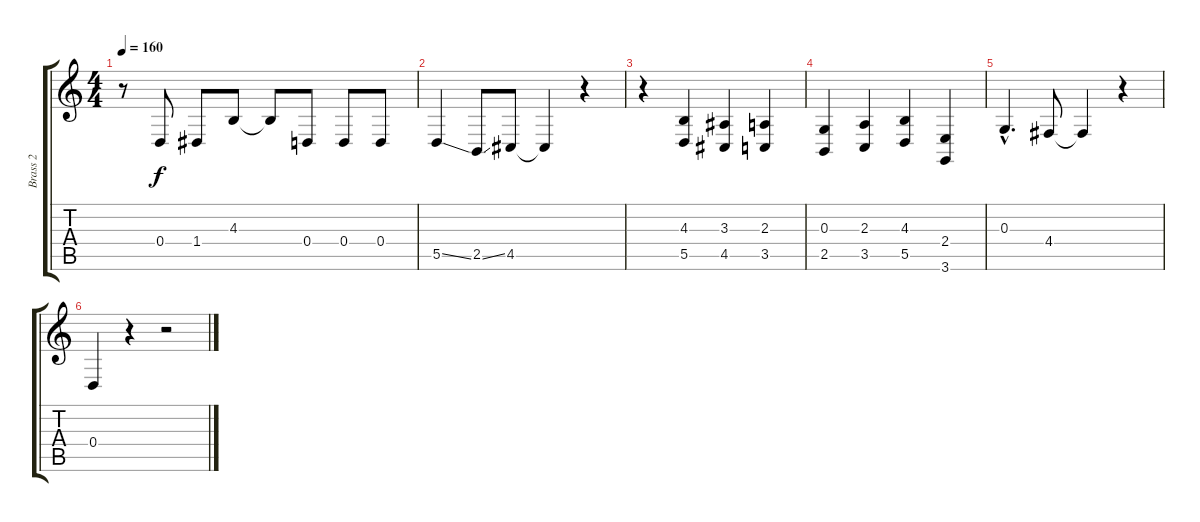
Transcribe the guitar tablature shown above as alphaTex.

\track ("Brass 2" "Brass 2") {instrument brasssection}
\staff {score tabs}
\tuning (E4 B3 G3 D3 A2 E2) {hide}
\ts (4 4)
\tempo 160
\clef g2
\ks c
r.8{dy f} 0.4.8 1.4.8 4.3.8 4.3{t}.8 0.4.8 0.4.8 0.4.8 |
5.5{ss}.4 2.5{ss}.8 4.5.8 4.5{t}.4 r.4 |
r.4 (4.3 5.5).4 (3.3 4.5).4 (2.3 3.5).4 |
(0.3 2.5).4 (2.3 3.5).4 (4.3 5.5).4 (2.4 3.6).4 |
0.3{hac}.4{d} 4.4.8 4.4{t}.4 r.4 |
0.4.4 r.4 r.2
